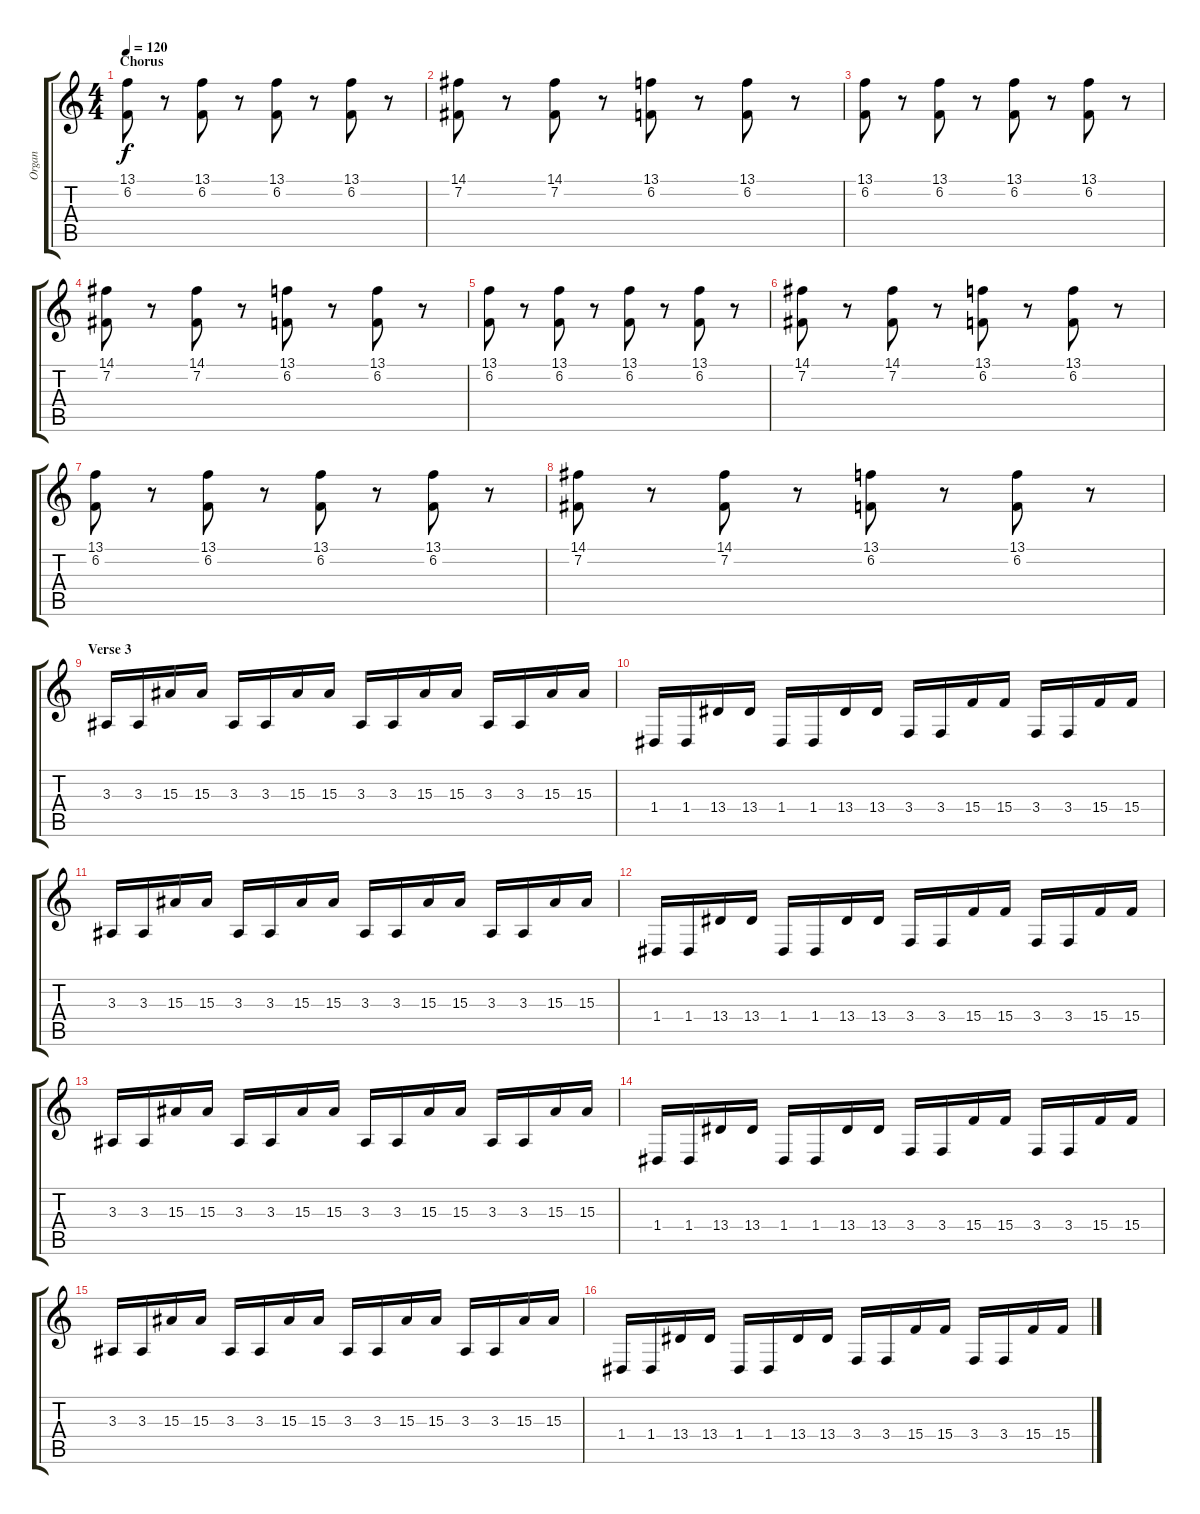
\track ("Organ" "Organ") {instrument drawbarorgan}
\staff {score tabs}
\tuning (E4 B3 G3 D3 A2 D2) {hide}
\ts (4 4)
\section ("" "Chorus")
\tempo 120
\clef g2
\ks c
(13.1 6.2).8{dy f} r.8 (13.1 6.2).8 r.8 (13.1 6.2).8 r.8 (13.1 6.2).8 r.8 |
(14.1 7.2).8 r.8 (14.1 7.2).8 r.8 (13.1 6.2).8 r.8 (13.1 6.2).8 r.8 |
(13.1 6.2).8 r.8 (13.1 6.2).8 r.8 (13.1 6.2).8 r.8 (13.1 6.2).8 r.8 |
(14.1 7.2).8 r.8 (14.1 7.2).8 r.8 (13.1 6.2).8 r.8 (13.1 6.2).8 r.8 |
(13.1 6.2).8 r.8 (13.1 6.2).8 r.8 (13.1 6.2).8 r.8 (13.1 6.2).8 r.8 |
(14.1 7.2).8 r.8 (14.1 7.2).8 r.8 (13.1 6.2).8 r.8 (13.1 6.2).8 r.8 |
(13.1 6.2).8 r.8 (13.1 6.2).8 r.8 (13.1 6.2).8 r.8 (13.1 6.2).8 r.8 |
(14.1 7.2).8 r.8 (14.1 7.2).8 r.8 (13.1 6.2).8 r.8 (13.1 6.2).8 r.8 |
\section ("" "Verse 3")
3.3.16 3.3.16 15.3.16 15.3.16 3.3.16 3.3.16 15.3.16 15.3.16 3.3.16 3.3.16 15.3.16 15.3.16 3.3.16 3.3.16 15.3.16 15.3.16 |
1.4.16 1.4.16 13.4.16 13.4.16 1.4.16 1.4.16 13.4.16 13.4.16 3.4.16 3.4.16 15.4.16 15.4.16 3.4.16 3.4.16 15.4.16 15.4.16 |
3.3.16 3.3.16 15.3.16 15.3.16 3.3.16 3.3.16 15.3.16 15.3.16 3.3.16 3.3.16 15.3.16 15.3.16 3.3.16 3.3.16 15.3.16 15.3.16 |
1.4.16 1.4.16 13.4.16 13.4.16 1.4.16 1.4.16 13.4.16 13.4.16 3.4.16 3.4.16 15.4.16 15.4.16 3.4.16 3.4.16 15.4.16 15.4.16 |
3.3.16 3.3.16 15.3.16 15.3.16 3.3.16 3.3.16 15.3.16 15.3.16 3.3.16 3.3.16 15.3.16 15.3.16 3.3.16 3.3.16 15.3.16 15.3.16 |
1.4.16 1.4.16 13.4.16 13.4.16 1.4.16 1.4.16 13.4.16 13.4.16 3.4.16 3.4.16 15.4.16 15.4.16 3.4.16 3.4.16 15.4.16 15.4.16 |
3.3.16 3.3.16 15.3.16 15.3.16 3.3.16 3.3.16 15.3.16 15.3.16 3.3.16 3.3.16 15.3.16 15.3.16 3.3.16 3.3.16 15.3.16 15.3.16 |
1.4.16 1.4.16 13.4.16 13.4.16 1.4.16 1.4.16 13.4.16 13.4.16 3.4.16 3.4.16 15.4.16 15.4.16 3.4.16 3.4.16 15.4.16 15.4.16
